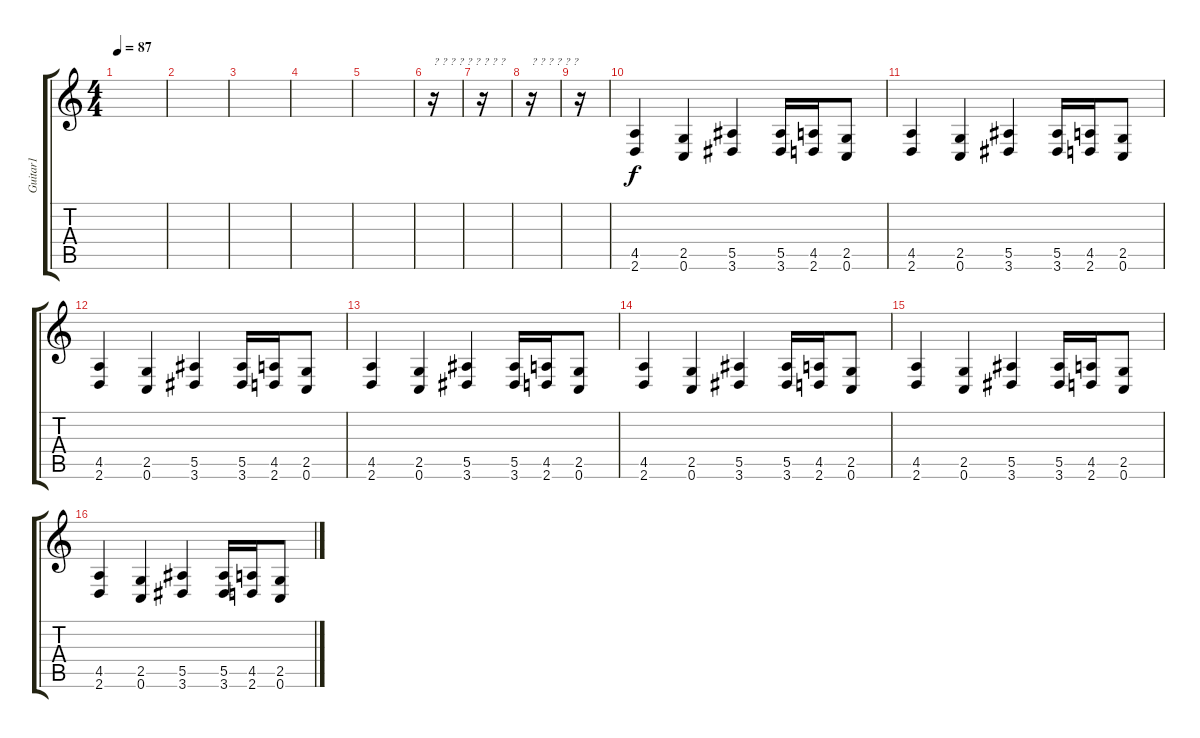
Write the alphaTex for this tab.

\track ("Guitar1" "Guitar1") {instrument overdrivenguitar}
\staff {score tabs}
\tuning (C4 G3 Eb3 Bb2 F2 C2) {hide}
\ts (4 4)
\tempo 87
\clef g2
\ks c
|
|
|
|
|
r.16{txt "? ? ? ? ? ? ? ? ? "} |
r.16 |
r.16{txt "? ? ? ? ? ?"} |
r.16 |
(4.5 2.6).4{volume 16} (2.5 0.6).4 (5.5 3.6).4 (5.5 3.6).16 (4.5 2.6).16 (2.5 0.6).8 |
(4.5 2.6).4 (2.5 0.6).4 (5.5 3.6).4 (5.5 3.6).16 (4.5 2.6).16 (2.5 0.6).8 |
(4.5 2.6).4 (2.5 0.6).4 (5.5 3.6).4 (5.5 3.6).16 (4.5 2.6).16 (2.5 0.6).8 |
(4.5 2.6).4 (2.5 0.6).4 (5.5 3.6).4 (5.5 3.6).16 (4.5 2.6).16 (2.5 0.6).8 |
(4.5 2.6).4 (2.5 0.6).4 (5.5 3.6).4 (5.5 3.6).16 (4.5 2.6).16 (2.5 0.6).8 |
(4.5 2.6).4 (2.5 0.6).4 (5.5 3.6).4 (5.5 3.6).16 (4.5 2.6).16 (2.5 0.6).8 |
(4.5 2.6).4 (2.5 0.6).4 (5.5 3.6).4 (5.5 3.6).16 (4.5 2.6).16 (2.5 0.6).8
